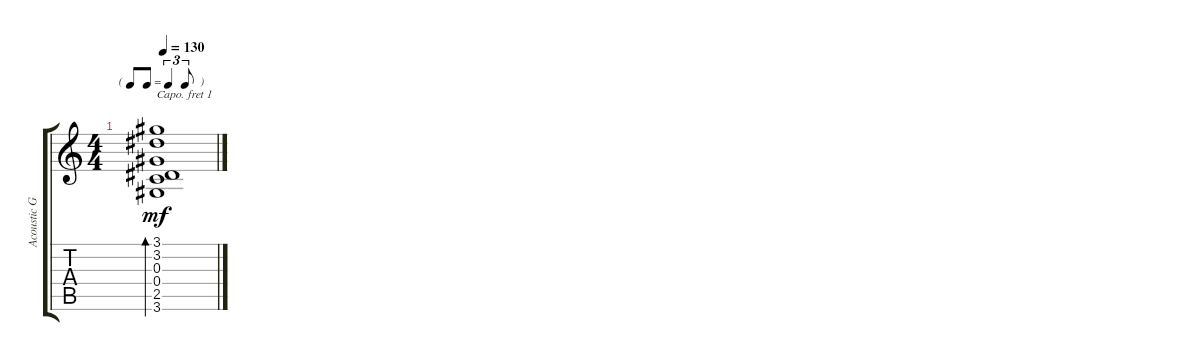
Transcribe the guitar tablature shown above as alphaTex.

\track ("Acoustic Guitar" "Acoustic G") {instrument acousticguitarsteel}
\staff {score tabs}
\capo 1
\tuning (E4 B3 G3 D3 A2 E2) {hide}
\ts (4 4)
\tf triplet8th
\tempo 130
\clef g2
\ks c
(3.1 3.2 0.3 0.4 2.5 3.6).1{bd 480 dy mf}
